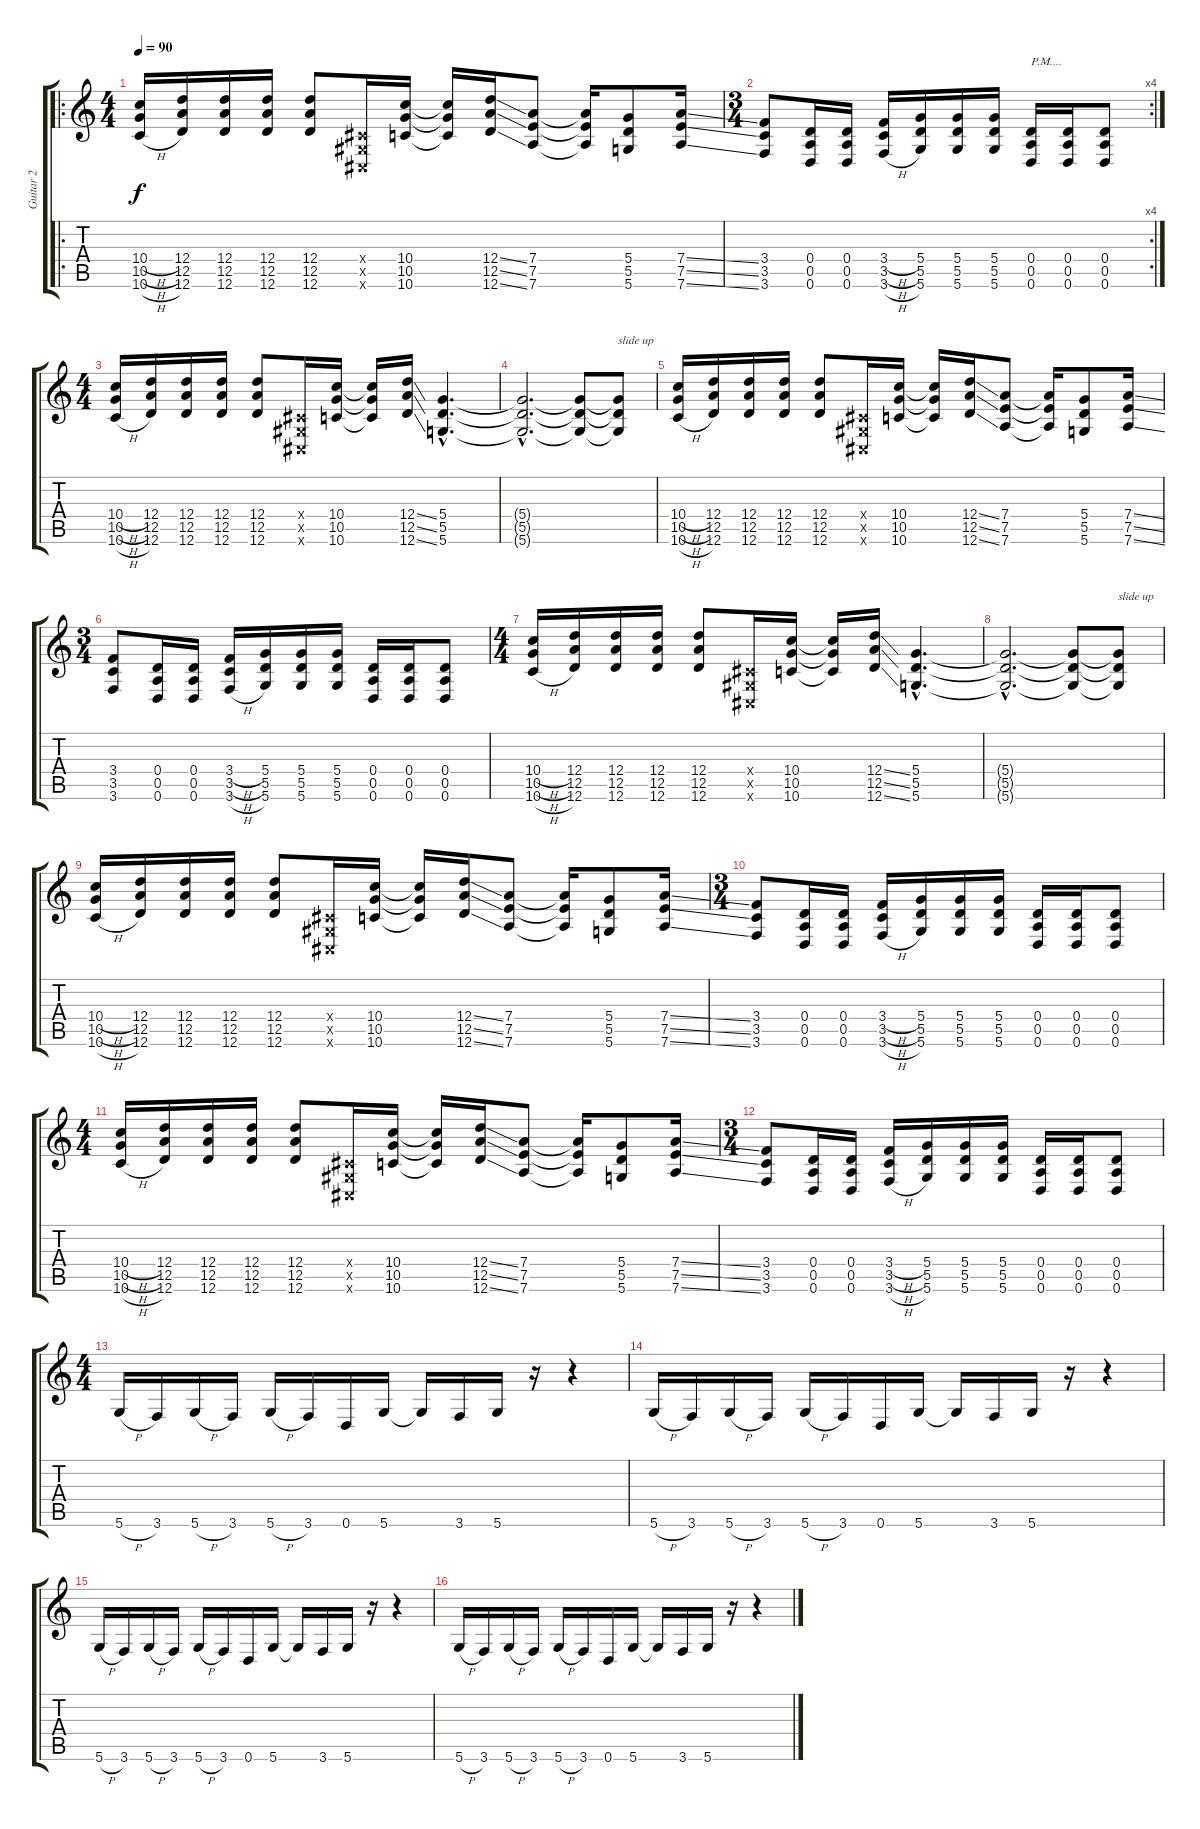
\track ("Guitar 2" "Guitar 2") {instrument overdrivenguitar}
\staff {score tabs}
\tuning (E4 B3 G3 D3 A2 D2) {hide}
\ro
\ts (4 4)
\tempo 90
\clef g2
\ks c
(10.4{h} 10.5{h} 10.6{h}).16{dy f instrument overdrivenguitar} (12.4 12.5 12.6).16 (12.4 12.5 12.6).16 (12.4 12.5 12.6).16 (12.4 12.5 12.6).8 (-1.4{x} -1.5{x} -1.6{x}).16 (10.4 10.5 10.6).16 (10.4{t} 10.5{t} 10.6{t}).16 (12.4{ss} 12.5{ss} 12.6{ss}).16 (7.4 7.5 7.6).8 (7.4{t} 7.5{t} 7.6{t}).16 (5.4 5.5 5.6).8 (7.4{ss} 7.5{ss} 7.6{ss}).16 |
\rc 4
\ts (3 4)
(3.4 3.5 3.6).8 (0.4 0.5 0.6).16 (0.4 0.5 0.6).16 (3.4{h} 3.5{h} 3.6{h}).16 (5.4 5.5 5.6).16 (5.4 5.5 5.6).16 (5.4 5.5 5.6).16 (0.4 0.5 0.6).16{txt "P.M...."} (0.4 0.5 0.6).16 (0.4 0.5 0.6).8 |
\ts (4 4)
(10.4{h} 10.5{h} 10.6{h}).16 (12.4 12.5 12.6).16 (12.4 12.5 12.6).16 (12.4 12.5 12.6).16 (12.4 12.5 12.6).8 (-1.4{x} -1.5{x} -1.6{x}).16 (10.4 10.5 10.6).16 (10.4{t} 10.5{t} 10.6{t}).16 (12.4{ss} 12.5{ss} 12.6{ss}).16 (5.4{hac} 5.5{hac} 5.6{hac}).4{d} |
(5.4{hac t} 5.5{hac t} 5.6{hac t}).2{d} (5.4{t} 5.5{t} 5.6{t}).8 (5.4{t} 5.5{t} 5.6{t}).8{txt "slide up"} |
(10.4{h} 10.5{h} 10.6{h}).16 (12.4 12.5 12.6).16 (12.4 12.5 12.6).16 (12.4 12.5 12.6).16 (12.4 12.5 12.6).8 (-1.4{x} -1.5{x} -1.6{x}).16 (10.4 10.5 10.6).16 (10.4{t} 10.5{t} 10.6{t}).16 (12.4{ss} 12.5{ss} 12.6{ss}).16 (7.4 7.5 7.6).8 (7.4{t} 7.5{t} 7.6{t}).16 (5.4 5.5 5.6).8 (7.4{ss} 7.5{ss} 7.6{ss}).16 |
\ts (3 4)
(3.4 3.5 3.6).8 (0.4 0.5 0.6).16 (0.4 0.5 0.6).16 (3.4{h} 3.5{h} 3.6{h}).16 (5.4 5.5 5.6).16 (5.4 5.5 5.6).16 (5.4 5.5 5.6).16 (0.4 0.5 0.6).16 (0.4 0.5 0.6).16 (0.4 0.5 0.6).8 |
\ts (4 4)
(10.4{h} 10.5{h} 10.6{h}).16 (12.4 12.5 12.6).16 (12.4 12.5 12.6).16 (12.4 12.5 12.6).16 (12.4 12.5 12.6).8 (-1.4{x} -1.5{x} -1.6{x}).16 (10.4 10.5 10.6).16 (10.4{t} 10.5{t} 10.6{t}).16 (12.4{ss} 12.5{ss} 12.6{ss}).16 (5.4{hac} 5.5{hac} 5.6{hac}).4{d} |
(5.4{hac t} 5.5{hac t} 5.6{hac t}).2{d} (5.4{t} 5.5{t} 5.6{t}).8 (5.4{t} 5.5{t} 5.6{t}).8{txt "slide up"} |
(10.4{h} 10.5{h} 10.6{h}).16 (12.4 12.5 12.6).16 (12.4 12.5 12.6).16 (12.4 12.5 12.6).16 (12.4 12.5 12.6).8 (-1.4{x} -1.5{x} -1.6{x}).16 (10.4 10.5 10.6).16 (10.4{t} 10.5{t} 10.6{t}).16 (12.4{ss} 12.5{ss} 12.6{ss}).16 (7.4 7.5 7.6).8 (7.4{t} 7.5{t} 7.6{t}).16 (5.4 5.5 5.6).8 (7.4{ss} 7.5{ss} 7.6{ss}).16 |
\ts (3 4)
(3.4 3.5 3.6).8 (0.4 0.5 0.6).16 (0.4 0.5 0.6).16 (3.4{h} 3.5{h} 3.6{h}).16 (5.4 5.5 5.6).16 (5.4 5.5 5.6).16 (5.4 5.5 5.6).16 (0.4 0.5 0.6).16 (0.4 0.5 0.6).16 (0.4 0.5 0.6).8 |
\ts (4 4)
(10.4{h} 10.5{h} 10.6{h}).16 (12.4 12.5 12.6).16 (12.4 12.5 12.6).16 (12.4 12.5 12.6).16 (12.4 12.5 12.6).8 (-1.4{x} -1.5{x} -1.6{x}).16 (10.4 10.5 10.6).16 (10.4{t} 10.5{t} 10.6{t}).16 (12.4{ss} 12.5{ss} 12.6{ss}).16 (7.4 7.5 7.6).8 (7.4{t} 7.5{t} 7.6{t}).16 (5.4 5.5 5.6).8 (7.4{ss} 7.5{ss} 7.6{ss}).16 |
\ts (3 4)
(3.4 3.5 3.6).8 (0.4 0.5 0.6).16 (0.4 0.5 0.6).16 (3.4{h} 3.5{h} 3.6{h}).16 (5.4 5.5 5.6).16 (5.4 5.5 5.6).16 (5.4 5.5 5.6).16 (0.4 0.5 0.6).16 (0.4 0.5 0.6).16 (0.4 0.5 0.6).8 |
\ts (4 4)
5.6{h}.16 3.6.16 5.6{h}.16 3.6.16 5.6{h}.16 3.6.16 0.6.16 5.6.16 5.6{t}.16 3.6.16 5.6.16 r.16 r.4 |
5.6{h}.16 3.6.16 5.6{h}.16 3.6.16 5.6{h}.16 3.6.16 0.6.16 5.6.16 5.6{t}.16 3.6.16 5.6.16 r.16 r.4 |
5.6{h}.16 3.6.16 5.6{h}.16 3.6.16 5.6{h}.16 3.6.16 0.6.16 5.6.16 5.6{t}.16 3.6.16 5.6.16 r.16 r.4 |
5.6{h}.16 3.6.16 5.6{h}.16 3.6.16 5.6{h}.16 3.6.16 0.6.16 5.6.16 5.6{t}.16 3.6.16 5.6.16 r.16 r.4
